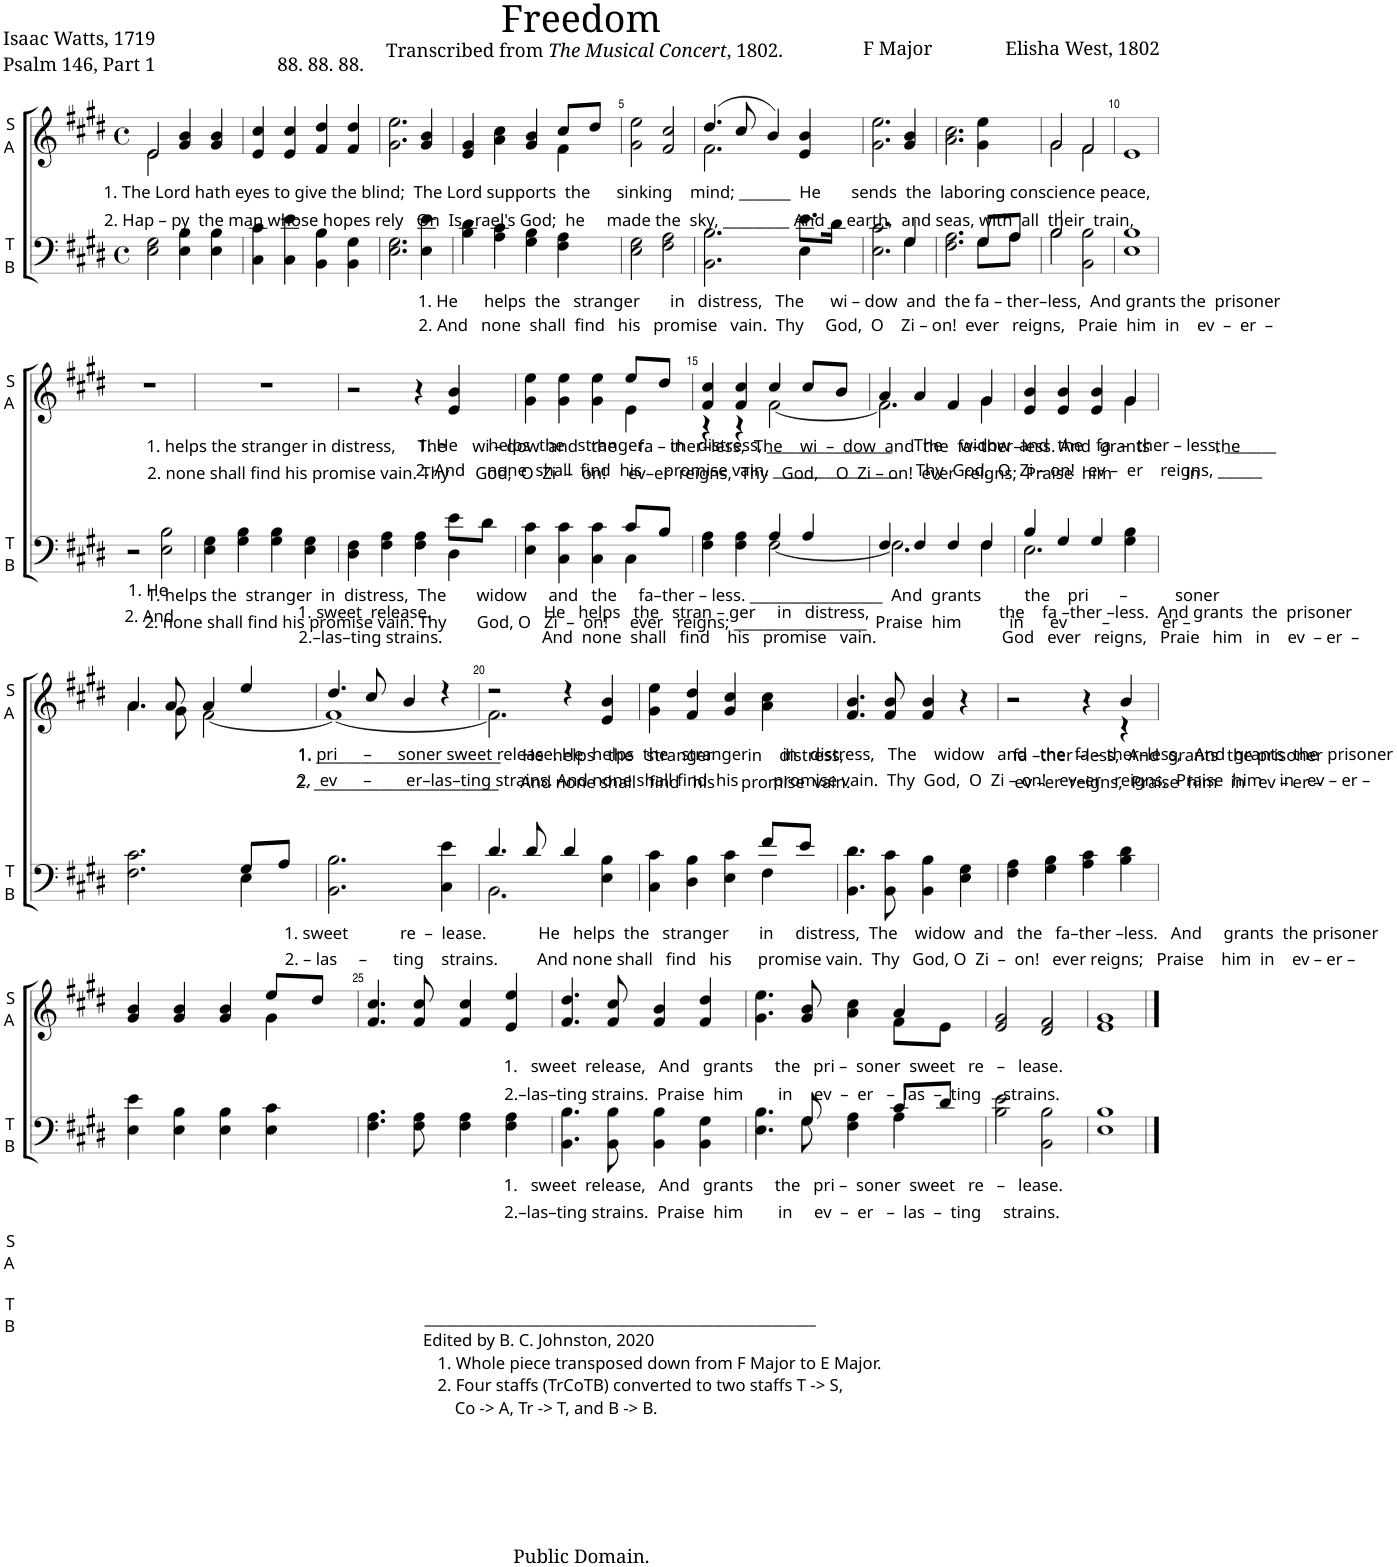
**kern	**kern
*part2	*part1
*staff2	*staff1
*I"T B	*I"S A
*I'T B	*I'S A
*clefF4	*clefG2
*k[f#c#g#d#]	*k[f#c#g#d#]
*M4/4	*M4/4
*met(c)	*met(c)
=1	=1
*	*^
!	!LO:TX:b:t=1. The Lord hath eyes to give the blind;  The Lord supports  the      sinking    mind; _______  He       sends  the  laboring conscience peace,	!
!	!LO:TX:b:t=2. Hap – py  the man whose hopes rely   On  Is –rael's God;  he     made the  sky, _________ And     earth,  and seas, with  all  their  train,	!
2E\ 2G#\	2e/	2e\
4E\ 4B\	4g#/ 4b/	2ryy
4E\ 4B\	4g#/ 4b/	.
*	*v	*v
=2	=2
4C#\ 4c#\	4e/ 4cc#/
4C#\ 4e\	4e/ 4cc#/
4BB\ 4B\	4f#/ 4dd#/
4BB\ 4G#\	4f#/ 4dd#/
=3	=3
2.E\ 2.G#\	2.g#\ 2.ee\
4E\ 4e\	4g#/ 4b/
=4	=4
*	*^
4B\ 4d#\	4e/ 4g#/	4ryy
4A\ 4c#\	4a\ 4cc#\	4ryy
4G#\ 4B\	4g#/ 4b/	4ryy
4F#\ 4A\	8cc#/L	4f#\
.	8dd#/J	.
*	*v	*v
=5	=5
2E\ 2G#\	2g#\ 2ee\
2F#\ 2A\	2f#/ 2cc#/
=6	=6
*^	*^
2.BB\ 2.B\	2.ryy	(4.dd#/	2.f#\
.	.	8cc#/	.
.	.	4b/)	.
8.e\L	4E\	4e/ 4b/	4ryy
16d#\Jk	.	.	.
*	*	*v	*v
=7	=7	=7
2.E\ 2.c#\	2.ryy	2.g#\ 2.ee\
4G#/	4G#\	4g#/ 4b/
=8	=8	=8
2.F#\ 2.A\	2.ryy	2.a\ 2.cc#\
8G#/L	8G#\L	4g#\ 4ee\
8A/J	8A\J	.
=9	=9	=9
*	*	*^
2B/	2B\	2g#/	2g#\
2BB\ 2B\	2ryy	2f#/	2f#\
*v	*v	*	*
*	*v	*v
=10	=10
1E 1B	1e
!!LO:LB:g=z
=11	=11
2r	1r
!LO:TX:b:t=1. He	!
!LO:TX:b:t=2. And	!
2E\ 2B\	.
=12	=12
!LO:TX:b:t=1. helps the  stranger  in  distress,  The       widow     and   the     fa–ther – less. __________________  And  grants          the    pri       –           soner	!
!LO:TX:b:t=2. none shall find his promise vain. Thy       God, O   Zi  –  on!     ever   reigns; __________________  Praise  him           in      ev        –            er –	!
!LO:TX:a:t=1. helps the stranger in distress,     The      wi – dow  and   the     fa – ther–less,  The    wi  –  dow  and  the  fa–ther–less. And  grants               the	!
!LO:TX:a:t=2. none shall find his promise vain. Thy      God,  O  Zi  –  on!     ev–er  reigns,  Thy   God,    O  Zi – on!  ever  reigns;  Praise  him                 in	!
4E\ 4G#\	1r
4G#\ 4B\	.
4G#\ 4B\	.
4E\ 4G#\	.
=13	=13
*^	*
4D#\ 4F#\	2ryy	2r
4F#\ 4A\	.	.
4F#\ 4A\	4ryy	4r
!	!	!LO:TX:a:t=1. He      helps  the   stranger       in   distress,   The      wi – dow  and  the fa – ther–less,  And grants the  prisoner
!	!	!LO:TX:b:t=1. He       helps  the   stranger      in   distress, _________________     The    widow  and  the   fa  –  ther – less, _______
!	!	!LO:TX:a:t=2. And   none  shall  find   his   promise   vain.  Thy     God,  O    Zi – on!  ever   reigns,   Praie  him  in    ev  –  er  –
!	!	!LO:TX:b:t=2. And     none  shall  find  his     promise vain. _________________    Thy  God,  O  Zi – on!   ev –  er    reigns, ______
8e\L	4D#\	4e/ 4b/
8d#\J	.	.
=14	=14	=14
*	*	*^
4E\ 4c#\	2ryy	4g#\ 4ee\	4ryy
4C#\ 4c#\	.	4g#\ 4ee\	4ryy
4C#\ 4c#\	4ryy	4g#\ 4ee\	4ryy
8c#/L	4C#\	8ee/L	4e\
8B/J	.	8dd#/J	.
=15	=15	=15	=15
4F#\ 4A\	2ryy	4f#/ 4cc#/	4r
4F#\ 4A\	.	4f#/ 4cc#/	4r
4A/	[2F#\	4cc#/	[2f#\
4A/	.	8cc#/L	.
.	.	8b/J	.
=16	=16	=16	=16
4F#/	2.F#\]	4a/	2.f#\]
4F#/	.	4a/	.
4F#/	.	4f#/	.
4F#/	4F#\	4g#/	4g#\
=17	=17	=17	=17
4B/	2.E\	4e/ 4b/	4ryy
4G#/	.	4e/ 4b/	4ryy
4G#/	.	4e/ 4b/	4ryy
4G#\ 4B\	4ryy	4g#/	4g#\
!!LO:LB:g=z	!!
=18	=18	=18	=18
2.F#\ 2.c#\	2.ryy	4.a/	4.a\
.	.	8a/	8g#\
.	.	4a/	[2f#\
8G#/L	4E\	4ee/	.
8A/J	.	.	.
*v	*v	*	*
=19	=19	=19
!	!LO:TX:b:t=1. _________________________     He  helps   the   stranger        in    distress,                                       fa –ther –less,  And  grants  the prisoner	!
!	!LO:TX:b:t=2. _________________________     And none shall   find   his      promise  vain.                                      ev –er  reigns,  Praise  him   in   ev – er –	!
!	!LO:TX:a:t=1. sweet  release.                          He   helps   the   stran – ger     in   distress,                              the    fa –ther –less.  And grants  the  prisoner	!
!	!LO:TX:a:t=2.–las–ting strains.                       And  none  shall   find    his   promise   vain.                             God   ever   reigns,   Praie   him   in    ev  – er  –	!
!LO:TX:b:t=1. sweet            re  –  lease.            He   helps  the   stranger       in     distress,  The    widow  and   the   fa–ther –less.   And     grants  the prisoner	!	!
!LO:TX:b:t=2. – las     –      ting    strains.         And none shall   find   his      promise vain.  Thy   God, O  Zi  –  on!   ever reigns;   Praise    him  in    ev – er –	!	!
!LO:TX:a:t=1. pri      –      soner sweet release. He  helps  the   stranger        in   distress,   The    widow   and   the  fa – ther–less,   And  grants  the  prisoner	!	!
!LO:TX:a:t=2.  ev      –        er–las–ting strains. And none shall find  his        promise vain.  Thy  God,  O  Zi – on!   ev–er   reigns,  Praise  him    in   ev – er –	!	!
2.BB\ 2.B\	4.dd#/	1f#_
.	8cc#/	.
.	4b/	.
4C#\ 4e\	4r	.
=20	=20	=20
*^	*	*
4.d#/	2.BB\	2r	2.f#\]
8d#/	.	.	.
4d#/	.	4r	.
4E\ 4B\	4ryy	4e/ 4b/	4ryy
*	*	*v	*v
=21	=21	=21
4C#\ 4c#\	4ryy	4g#\ 4ee\
4D#\ 4B\	4ryy	4f#/ 4dd#/
4E\ 4c#\	4ryy	4g#/ 4cc#/
8f#/L	4F#\	4a\ 4cc#\
8e/J	.	.
*v	*v	*
=22	=22
4.BB\ 4.d#\	4.f#/ 4.b/
8BB\ 8c#\	8f#/ 8b/
4BB\ 4B\	4f#/ 4b/
4E\ 4G#\	4r
=23	=23
*	*^
4F#\ 4A\	2r	2.ryy
4G#\ 4B\	.	.
4A\ 4c#\	4r	.
4B\ 4d#\	4b/	4r
!!LO:LB:g=z	!!
=24	=24	=24
4E\ 4e\	4g#/ 4b/	4ryy
4E\ 4B\	4g#/ 4b/	4ryy
4E\ 4B\	4g#/ 4b/	4ryy
4E\ 4c#\	8ee/L	4g#\
.	8dd#/J	.
*	*v	*v
=25	=25
4.F#\ 4.A\	4.f#/ 4.cc#/
8F#\ 8A\	8f#/ 8cc#/
4F#\ 4A\	4f#/ 4cc#/
4F#\ 4A\	4e/ 4ee/
=26	=26
!	!LO:TX:b:t=1.   sweet  release,   And   grants     the   pri –  soner  sweet   re   –   lease.
!	!LO:TX:b:t=2.–las–ting strains.  Praise  him        in     ev  –  er   –  las  –  ting     strains.
!LO:TX:b:t=1.   sweet  release,   And   grants     the   pri –  soner  sweet   re   –   lease.	!
!LO:TX:b:t=2.–las–ting strains.  Praise  him        in     ev  –  er   –  las  –  ting     strains.	!
!LO:TX:b:t=_____________________________________________________	!
!LO:TX:b:t=Edited by B. C. Johnston, 2020	!
!LO:TX:b:t=1. Whole piece transposed down from F Major to E Major.	!
!LO:TX:b:t=2. Four staffs (TrCoTB) converted to two staffs T -> S,	!
!LO:TX:b:t=Co -> A, Tr -> T, and B -> B.	!
4.BB\ 4.B\	4.f#/ 4.dd#/
8BB\ 8B\	8f#/ 8cc#/
4BB\ 4B\	4f#/ 4b/
4BB\ 4G#\	4f#/ 4dd#/
=27	=27
*^	*^
4.E\ 4.B\	4.ryy	4.g#\ 4.ee\	4ryy
.	.	.	4ryy
8G#/	8G#\	8g#/ 8b/	.
4F#\ 4A\	4ryy	4a\ 4cc#\	4ryy
8c#/L	4A\	4a/	8f#\L
8d#/J	.	.	8e\J
*v	*v	*	*
*	*v	*v
=28	=28
2B\ 2e\	2e/ 2g#/
2BB\ 2B\	2d#/ 2f#/
=29	=29
1E 1B	1e 1g#
==	==
*-	*-
